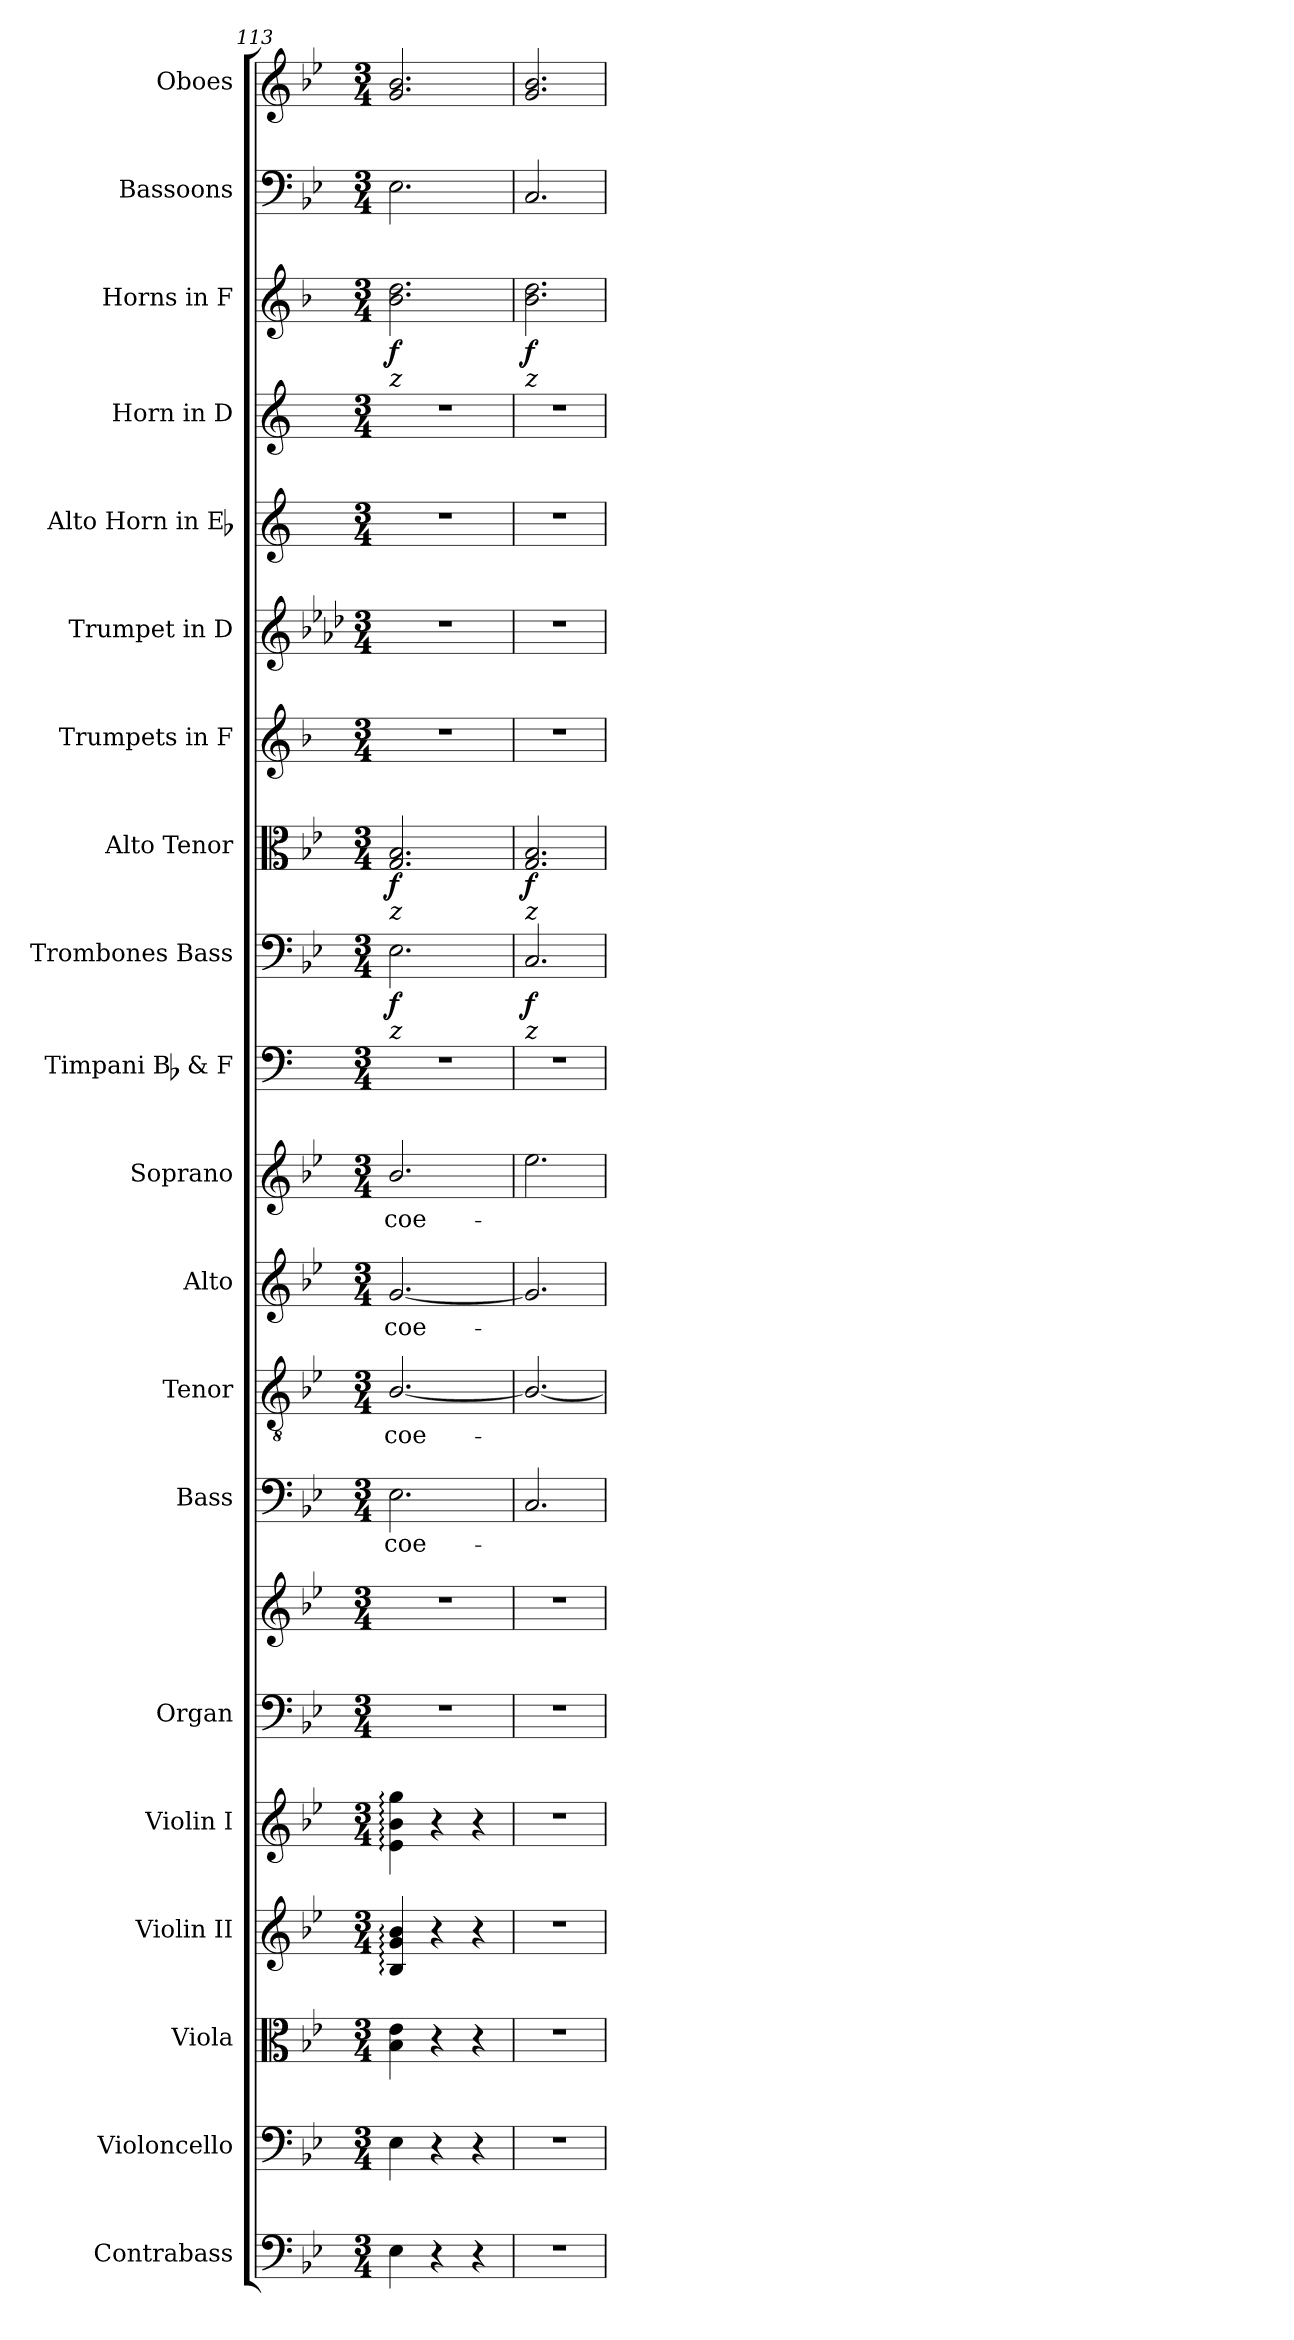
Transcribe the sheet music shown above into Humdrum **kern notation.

**kern	**kern	**kern	**kern	**kern	**kern	**kern	**kern	**text	**kern	**text	**kern	**text	**kern	**text	**kern	**kern	**dynam	**kern	**dynam	**kern	**kern	**kern	**kern	**kern	**dynam	**kern	**kern
*part20	*part19	*part18	*part17	*part16	*part15	*part15	*part14	*part14	*part13	*part13	*part12	*part12	*part11	*part11	*part10	*part9	*part9	*part8	*part8	*part7	*part6	*part5	*part4	*part3	*part3	*part2	*part1
*staff21	*staff20	*staff19	*staff18	*staff17	*staff16	*staff15	*staff14	*staff14	*staff13	*staff13	*staff12	*staff12	*staff11	*staff11	*staff10	*staff9	*staff9	*staff8	*staff8	*staff7	*staff6	*staff5	*staff4	*staff3	*staff3	*staff2	*staff1
*I"Contrabass	*I"Violoncello	*I"Viola	*I"Violin II	*I"Violin I	*I"Organ	*	*I"Bass	*	*I"Tenor	*	*I"Alto	*	*I"Soprano	*	*I"Timpani Bb & F	*I"Trombones  Bass	*	*I"Alto Tenor	*	*I"Trumpets in F	*I"Trumpet in D	*I"Alto Horn in Eb	*I"Horn in D	*I"Horns in F	*	*I"Bassoons	*I"Oboes
*I'Cb.	*I'Vc.	*I'Vla.	*I'Vln. II	*I'Vln. I	*I'Org.	*	*I'B.	*	*I'T.	*	*I'A.	*	*I'S.	*	*I'Timp.	*	*	*	*	*	*	*	*	*I'Hn.	*	*I'Bsn.	*I'Ob.
*clefF4	*clefF4	*clefC3	*clefG2	*clefG2	*clefF4	*clefG2	*clefF4	*	*clefGv2	*	*clefG2	*	*clefG2	*	*clefF4	*clefF4	*	*clefC3	*	*clefG2	*clefG2	*clefG2	*clefG2	*clefG2	*	*clefF4	*clefG2
*ITrd7c12	*	*	*	*	*	*	*	*	*ITrd7c12	*	*	*	*	*	*	*	*	*	*	*ITrd4c7	*ITrd-1c-2	*ITrd5c8	*ITrd6c10	*ITrd4c7	*	*	*
*k[b-e-]	*k[b-e-]	*k[b-e-]	*k[b-e-]	*k[b-e-]	*k[b-e-]	*k[b-e-]	*k[b-e-]	*	*k[b-e-]	*	*k[b-e-]	*	*k[b-e-]	*	*k[]	*k[b-e-]	*	*k[b-e-]	*	*k[b-e-]	*k[b-e-]	*k[f#c#g#d#]	*k[f#c#]	*k[b-e-]	*	*k[b-e-]	*k[b-e-]
*B-:	*B-:	*B-:	*B-:	*B-:	*B-:	*B-:	*B-:	*	*B-:	*	*B-:	*	*B-:	*	*C:	*B-:	*	*B-:	*	*B-:	*B-:	*E:	*D:	*B-:	*	*B-:	*B-:
*M3/4	*M3/4	*M3/4	*M3/4	*M3/4	*M3/4	*M3/4	*M3/4	*	*M3/4	*	*M3/4	*	*M3/4	*	*M3/4	*M3/4	*	*M3/4	*	*M3/4	*M3/4	*M3/4	*M3/4	*M3/4	*	*M3/4	*M3/4
=113	=113	=113	=113	=113	=113	=113	=113	=113	=113	=113	=113	=113	=113	=113	=113	=113	=113	=113	=113	=113	=113	=113	=113	=113	=113	=113	=113
!	!	!	!	!	!LO:N:vis=1	!LO:N:vis=1	!	!	!	!	!	!	!	!	!	!	!	!	!	!	!	!	!	!	!	!	!
!	!	!	!	!	!	!	!	!LO:LY:b:color=#000000	!	!	!	!	!	!	!	!	!	!	!	!	!	!	!	!	!	!	!
!	!	!	!	!	!	!	!	!	!	!LO:LY:b:color=#000000	!	!	!	!	!	!	!	!	!	!	!	!	!	!	!	!	!
!	!	!	!	!	!	!	!	!	!	!	!	!LO:LY:b:color=#000000	!	!	!	!	!	!	!	!	!	!	!	!	!	!	!
!	!	!	!	!	!	!	!	!	!	!	!	!	!	!	!	!	!	!	!	!	!	!	!	!LO:TX:b:i:t=z	!	!	!
!	!	!	!	!	!	!	!	!	!	!	!	!	!	!	!	!	!	!LO:TX:b:i:t=z	!	!	!	!	!	!	!	!	!
!	!	!	!	!	!	!	!	!	!	!	!	!	!	!	!	!LO:TX:b:i:t=z	!	!	!	!	!	!	!	!	!	!	!
!	!	!	!	!	!	!	!	!	!	!	!	!	!	!LO:LY:b:color=#000000	!LO:N:vis=1	!	!	!	!	!LO:N:vis=1	!LO:N:vis=1	!LO:N:vis=1	!LO:N:vis=1	!	!	!	!
4EE-i\	4E-i\	4B-i\ 4e-i	4B-i/: 4gi: 4b-i:	4e-i\: 4b-i: 4ggi:	2.r	2.r	2.E-i\	coe-	[2.BB-i/	coe-	[2.gi/	coe-	2.b-i/	coe-	2.r	2.E-i\	f	2.Gi/ 2.B-i	f	2.r	2.r	2.r	2.r	2.e-i\ 2.gi	f	2.E-i\	2.gi/ 2.b-i
4r	4r	4r	4r	4r	.	.	.	.	.	.	.	.	.	.	.	.	.	.	.	.	.	.	.	.	.	.	.
4r	4r	4r	4r	4r	.	.	.	.	.	.	.	.	.	.	.	.	.	.	.	.	.	.	.	.	.	.	.
=114	=114	=114	=114	=114	=114	=114	=114	=114	=114	=114	=114	=114	=114	=114	=114	=114	=114	=114	=114	=114	=114	=114	=114	=114	=114	=114	=114
!	!	!	!	!	!	!	!	!	!	!	!	!	!	!	!	!	!	!	!	!	!	!	!	!LO:TX:b:i:t=z	!	!	!
!	!	!	!	!	!	!	!	!	!	!	!	!	!	!	!	!	!	!LO:TX:b:i:t=z	!	!	!	!	!	!	!	!	!
!	!	!	!	!	!	!	!	!	!	!	!	!	!	!	!	!LO:TX:b:i:t=z	!	!	!	!	!	!	!	!	!	!	!
!LO:N:vis=1	!LO:N:vis=1	!LO:N:vis=1	!LO:N:vis=1	!LO:N:vis=1	!LO:N:vis=1	!LO:N:vis=1	!	!	!	!	!	!	!	!	!LO:N:vis=1	!	!	!	!	!LO:N:vis=1	!LO:N:vis=1	!LO:N:vis=1	!LO:N:vis=1	!	!	!	!
2.r	2.r	2.r	2.r	2.r	2.r	2.r	2.Ci/	.	2.BB-i/_	.	2.gi/]	.	2.ee-i\	.	2.r	2.Ci/	f	2.Gi/ 2.B-i	f	2.r	2.r	2.r	2.r	2.e-i\ 2.gi	f	2.Ci/	2.gi/ 2.b-i
=	=	=	=	=	=	=	=	=	=	=	=	=	=	=	=	=	=	=	=	=	=	=	=	=	=	=	=
*-	*-	*-	*-	*-	*-	*-	*-	*-	*-	*-	*-	*-	*-	*-	*-	*-	*-	*-	*-	*-	*-	*-	*-	*-	*-	*-	*-
